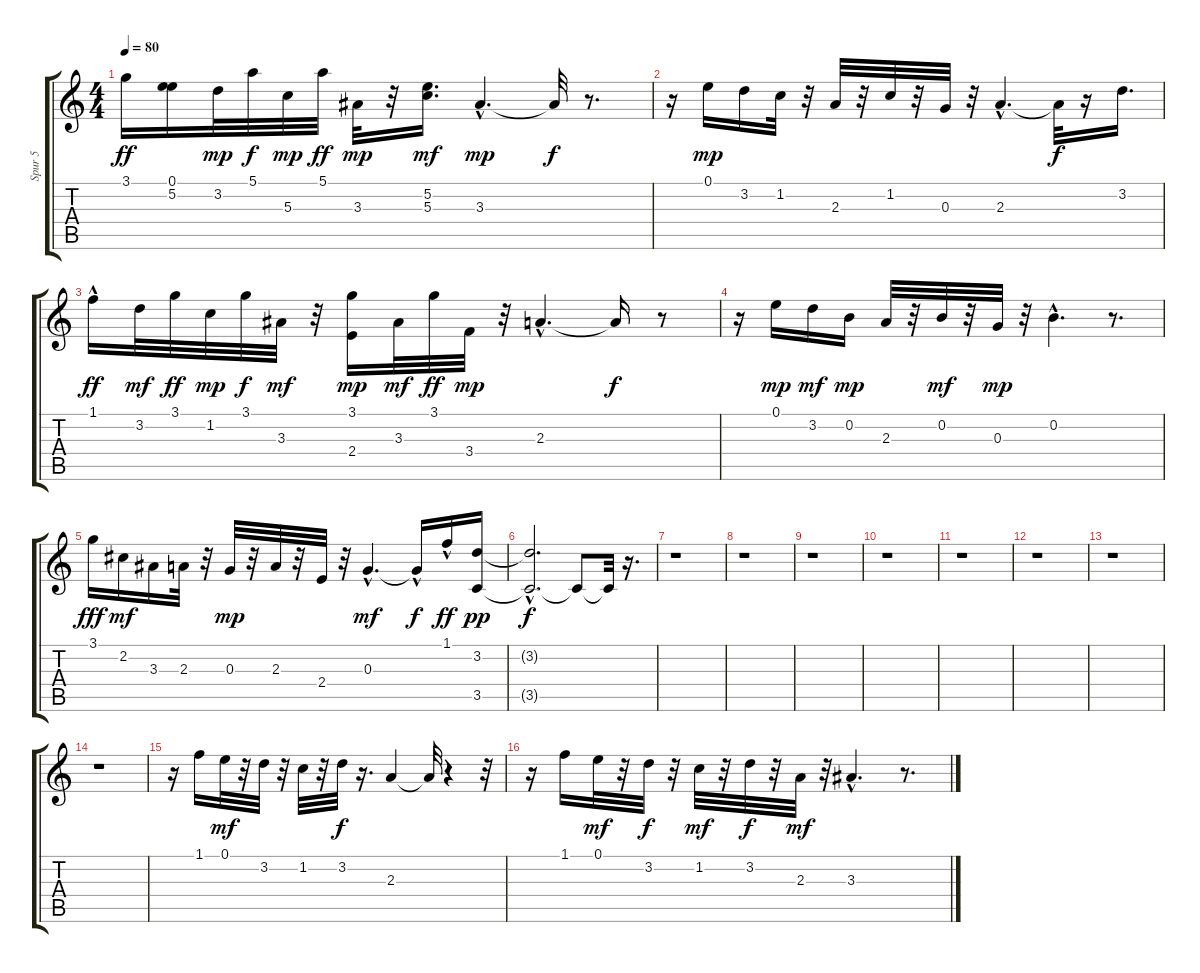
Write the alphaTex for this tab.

\track ("Spur 5" "Spur 5") {instrument distortionguitar}
\staff {score tabs}
\tuning (E4 B3 G3 D3 A2 E2) {hide}
\ts (4 4)
\tempo 80
\clef g2
\ks c
3.1.16{dy ff} (0.1 5.2).16 3.2.32{dy mp} 5.1.32{dy f} 5.3.32{dy mp} 5.1.32{dy ff} 3.3.32{dy mp} r.32 (5.2 5.3).16{d dy mf} 3.3{hac}.4{d dy mp} 3.3{t}.32{dy f} r.8{d} |
r.16 0.1.16{dy mp} 3.2.16 1.2.32 r.32 2.3.32 r.32 1.2.32 r.32 0.3.32 r.32 2.3{hac}.4{d} 2.3{t}.32{dy f} r.16 3.2.16{d} |
1.1{hac}.16{dy ff} 3.2.32{dy mf} 3.1.32{dy ff} 1.2.32{dy mp} 3.1.32{dy f} 3.3.32{dy mf} r.32 (3.1 2.4).16{dy mp} 3.3.32{dy mf} 3.1.32{dy ff} 3.4.32{dy mp} r.32 2.3{hac}.4{d} 2.3{t}.16{dy f} r.8 |
r.16 0.1.16{dy mp} 3.2.16{dy mf} 0.2.16{dy mp} 2.3.32 r.32 0.2.32{dy mf} r.32 0.3.32{dy mp} r.32 0.2{hac}.4{d} r.8{d} |
3.1.16{dy fff} 2.2.16{dy mf} 3.3.16 2.3.32 r.32 0.3.32{dy mp} r.32 2.3.32 r.32 2.4.32 r.32 0.3{hac}.4{d dy mf} 0.3{hac t}.16{dy f} 1.1{hac}.16{dy ff} (3.2 3.5).16{dy pp} |
(3.2{t} 3.5{hac t}).2{d dy f} 3.5{t}.8 3.5{t}.32 r.16{d} |
r.1 |
r.1 |
r.1 |
r.1 |
r.1 |
r.1 |
r.1 |
r.1 |
r.16 1.1.16 0.1.32{dy mf} r.32 3.2.32 r.32 1.2.32 r.32 3.2.32{dy f} r.16{d} 2.3.4 2.3{t}.32 r.4 r.32 |
r.16 1.1.16 0.1.32{dy mf} r.32 3.2.32{dy f} r.32 1.2.32{dy mf} r.32 3.2.32{dy f} r.32 2.3.32{dy mf} r.32 3.3{hac}.4{d} r.8{d}
